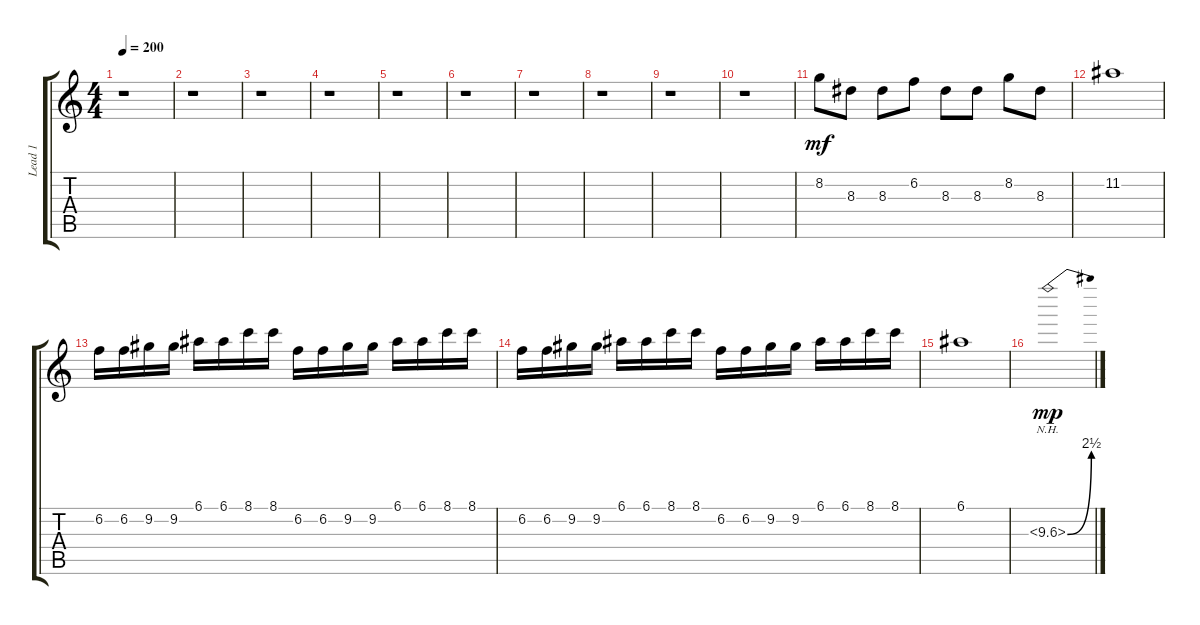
\track ("Lead 1" "Lead 1") {instrument overdrivenguitar}
\staff {score tabs}
\tuning (E4 B3 G3 D3 A2 E2) {hide}
\ts (4 4)
\section ("" "")
\tempo 200
\clef g2
\ks c
r.1{dy mf} |
r.1 |
r.1 |
r.1 |
r.1 |
r.1 |
r.1 |
r.1 |
\section ("" "")
r.1 |
r.1 |
8.2.8 8.3.8 8.3.8 6.2.8 8.3.8 8.3.8 8.2.8 8.3.8 |
11.2.1 |
6.2.16 6.2.16 9.2.16 9.2.16 6.1.16 6.1.16 8.1.16 8.1.16 6.2.16 6.2.16 9.2.16 9.2.16 6.1.16 6.1.16 8.1.16 8.1.16 |
6.2.16 6.2.16 9.2.16 9.2.16 6.1.16 6.1.16 8.1.16 8.1.16 6.2.16 6.2.16 9.2.16 9.2.16 6.1.16 6.1.16 8.1.16 8.1.16 |
6.1.1 |
10.3{be (bend 0 0 60 10) nh}.1{dy mp}
